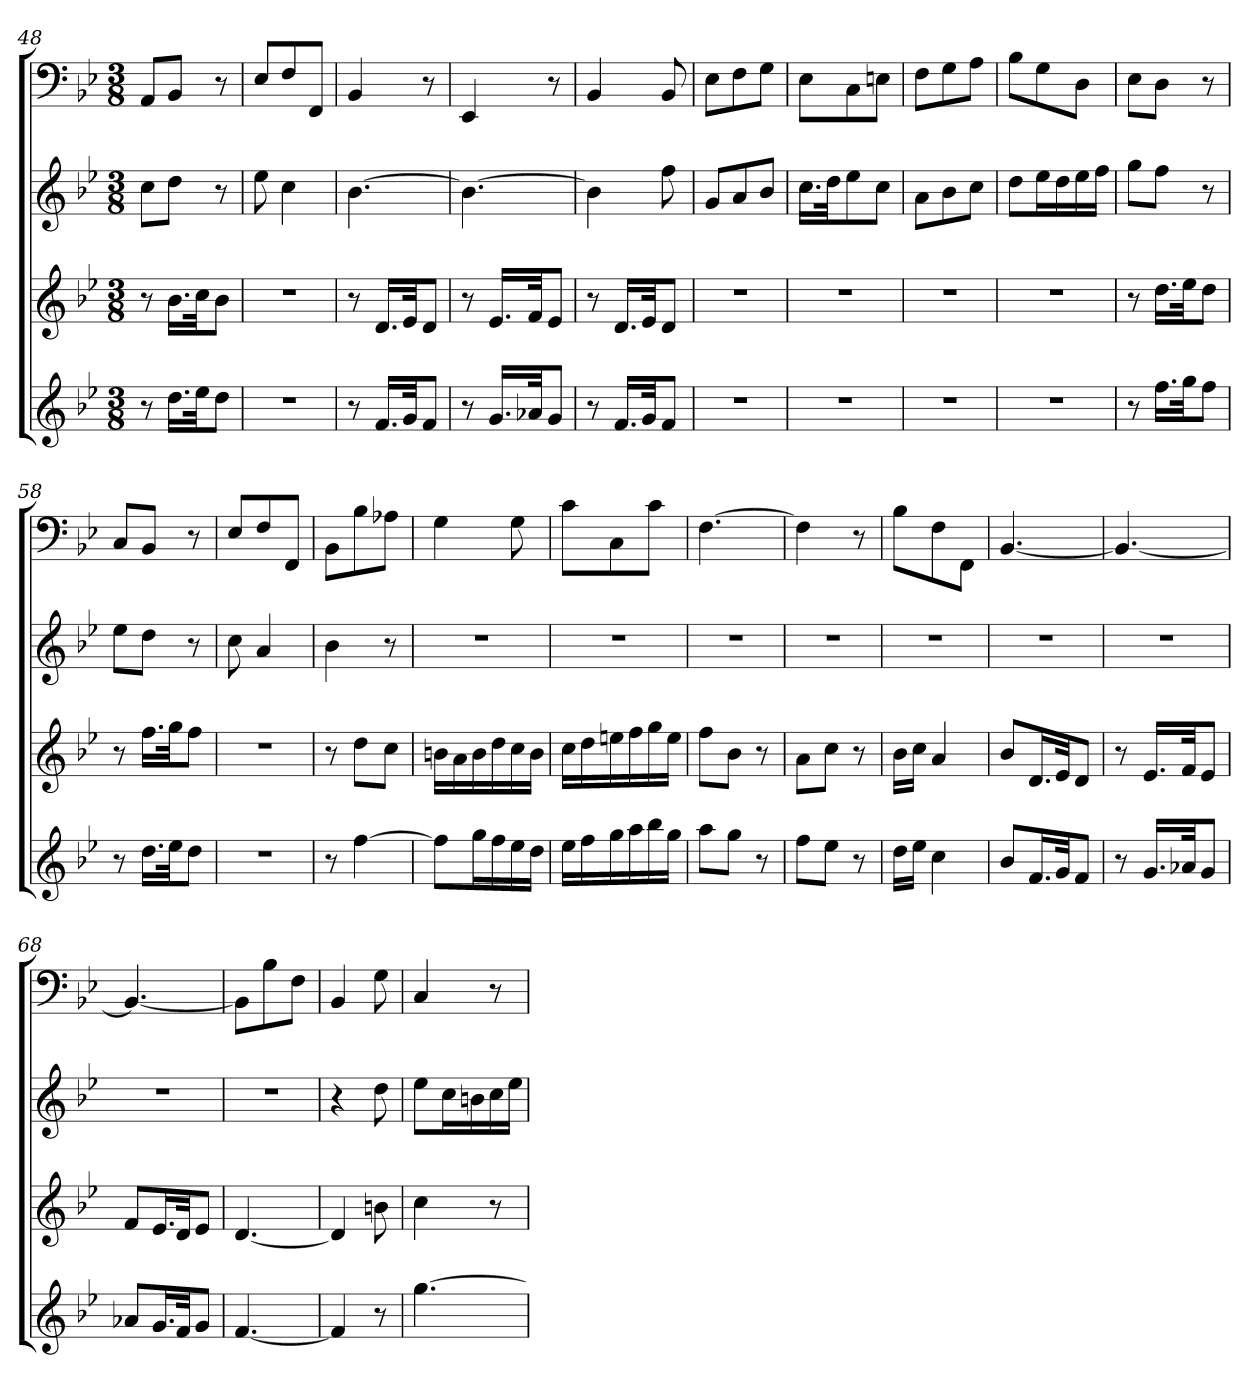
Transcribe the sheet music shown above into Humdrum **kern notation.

**kern	**kern	**kern	**kern
*part4	*part3	*part2	*part1
*staff4	*staff3	*staff2	*staff1
*	*	*	*clefF4
*k[b-e-]	*k[b-e-]	*k[b-e-]	*k[b-e-]
*B-:	*B-:	*B-:	*B-:
*M3/8	*M3/8	*M3/8	*M3/8
=48	=48	=48	=48
8r	8r	8ccL	8AA/L
16.ddLL	16.b-LL	8ddJ	8BB-/J
32ee-Jk	32ccJk	.	.
8ddJ	8b-J	8r	8r
=49	=49	=49	=49
4.r	4.r	8ee-	8E-/L
.	.	4cc	8F/
.	.	.	8FF/J
=50	=50	=50	=50
8r	8r	[4.b-	4BB-
16.fLL	16.dLL	.	.
32gJk	32e-Jk	.	.
8fJ	8dJ	.	8r
=51	=51	=51	=51
8r	8r	4.b-_	4EE-
16.gLL	16.e-LL	.	.
32a-XJk	32fJk	.	.
8gJ	8e-J	.	8r
=52	=52	=52	=52
8r	8r	4b-]	4BB-
16.fLL	16.dLL	.	.
32gJk	32e-Jk	.	.
8fJ	8dJ	8ff	8BB-
=53	=53	=53	=53
4.r	4.r	8gL	8E-\L
.	.	8a	8F\
.	.	8b-J	8G\J
=54	=54	=54	=54
4.r	4.r	16.ccLL	8E-\L
.	.	32ddJk	.
.	.	8ee-	8C\
.	.	8ccJ	8En\J
=55	=55	=55	=55
4.r	4.r	8aL	8F\L
.	.	8b-	8G\
.	.	8ccJ	8A\J
=56	=56	=56	=56
4.r	4.r	8ddL	8B-\L
.	.	16ee-L	8G\
.	.	16dd	.
.	.	16ee-	8D\J
.	.	16ffJJ	.
=57	=57	=57	=57
8r	8r	8ggL	8E-\L
16.ffLL	16.ddLL	8ffJ	8D\J
32ggJk	32ee-Jk	.	.
8ffJ	8ddJ	8r	8r
=58	=58	=58	=58
8r	8r	8ee-L	8C/L
16.ddLL	16.ffLL	8ddJ	8BB-/J
32ee-Jk	32ggJk	.	.
8ddJ	8ffJ	8r	8r
=59	=59	=59	=59
4.r	4.r	8cc	8E-/L
.	.	4a	8F/
.	.	.	8FF/J
=60	=60	=60	=60
8r	8r	4b-	8BB-\L
[4ff	8ddL	.	8B-\
.	8ccJ	8r	8A-X\J
=61	=61	=61	=61
8ffL]	16bnLL	4.r	4G
.	16a	.	.
16ggL	16b	.	.
16ff	16dd	.	.
16ee-	16cc	.	8G
16ddJJ	16bJJ	.	.
=62	=62	=62	=62
16ee-LL	16ccLL	4.r	8c\L
16ff	16dd	.	.
16gg	16een	.	8C\
16aa	16ff	.	.
16bb-	16gg	.	8c\J
16ggJJ	16eeJJ	.	.
=63	=63	=63	=63
8aaL	8ffL	4.r	[4.F
8ggJ	8b-J	.	.
8r	8r	.	.
=64	=64	=64	=64
8ffL	8aL	4.r	4F]
8ee-J	8ccJ	.	.
8r	8r	.	8r
=65	=65	=65	=65
16ddLL	16b-LL	4.r	8B-\L
16ee-JJ	16ccJJ	.	.
4cc	4a	.	8F\
.	.	.	8FF\J
=66	=66	=66	=66
8b-L	8b-L	4.r	[4.BB-
16.fL	16.dL	.	.
32gJk	32e-Jk	.	.
8fJ	8dJ	.	.
=67	=67	=67	=67
8r	8r	4.r	4.BB-_
16.gLL	16.e-LL	.	.
32a-XJk	32fJk	.	.
8gJ	8e-J	.	.
=68	=68	=68	=68
8a-XL	8fL	4.r	4.BB-_
16.gL	16.e-L	.	.
32fJk	32dJk	.	.
8gJ	8e-J	.	.
=69	=69	=69	=69
[4.f	[4.d	4.r	8BB-\L]
.	.	.	8B-\
.	.	.	8F\J
=70	=70	=70	=70
4f]	4d]	4r	4BB-
8r	8bn	8dd	8G
=71	=71	=71	=71
[4.gg	4cc	8ee-L	4C
.	.	16ccL	.
.	.	16bn	.
.	8r	16cc	8r
.	.	16ee-JJ	.
=	=	=	=
*-	*-	*-	*-
